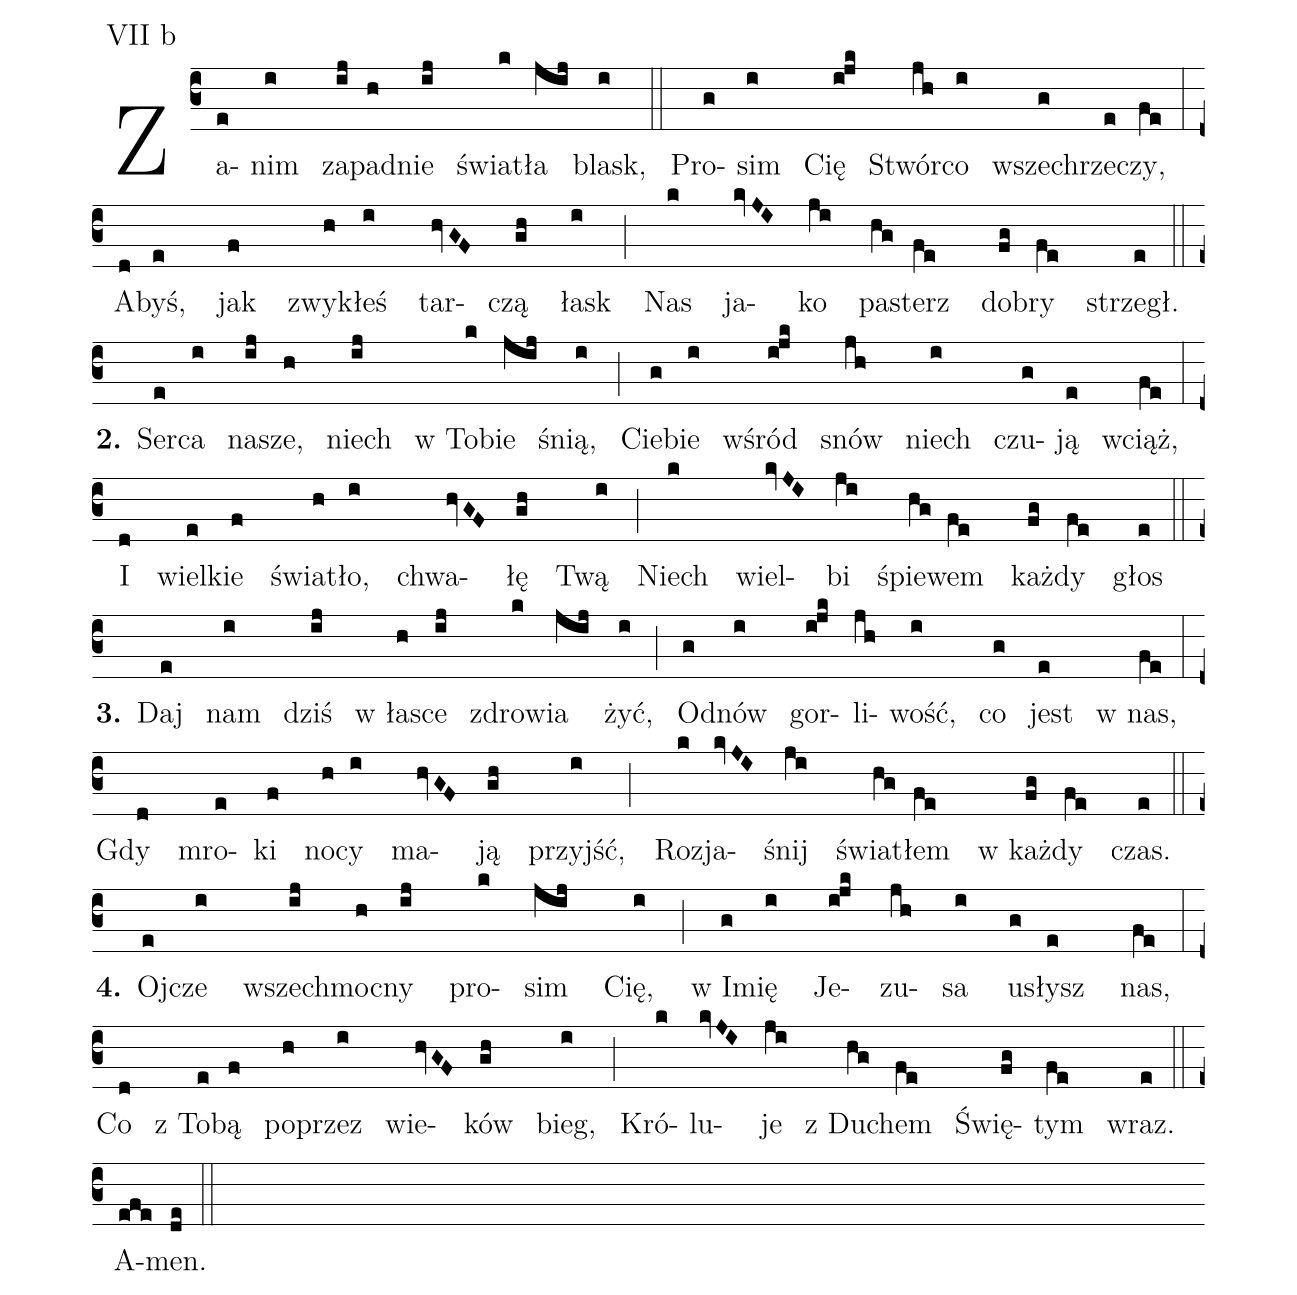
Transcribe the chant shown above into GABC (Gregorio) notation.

annotation: VII b;
%%
(c3)Za(e)nim(i) za(ij)pad(h)nie(ij) świa(k)tła(jij) blask,(i) (::)
Pro(g)sim(i) Cię(ijk) Stwór(jh)co(i) wszech(g)rze(e)czy,(fe) (:) (z)
A(d)byś,(e) jak(f) zwy(h)kłeś(i) tar(hvGF)czą(gh) łask(i) (;)
Nas(k) ja(kvJI)ko(ji) pa(hg)sterz(fe) do(fg)bry(fe) strzegł.(e) (::) (z)

<b>2. </b>Ser(e)ca(i) na(ij)sze,(h) niech(ij) w To(k)bie(jij) śnią,(i) (;)
Cie(g)bie(i) wśród(ijk) snów(jh) niech(i) czu(g)ją(e) wciąż,(fe) (:) (z)
I(d) wiel(e)kie(f) świa(h)tło,(i) chwa(hvGF)łę(gh) Twą(i) (;)
Niech(k) wiel(kvJI)bi(ji) śpie(hg)wem(fe) każ(fg)dy(fe) głos(e) (::) (z)

<b>3. </b>Daj(e) nam(i) dziś(ij) w ła(h)sce(ij) zdro(k)wia(jij) żyć,(i) (;)
Od(g)nów(i) gor(ijk)li(jh)wość,(i) co(g) jest(e) w nas,(fe) (:) (z)
Gdy(d) mro(e)ki(f) no(h)cy(i) ma(hvGF)ją(gh) przyjść,(i) (;)
Roz(k)ja(kvJI)śnij(ji) świa(hg)tłem(fe) w każ(fg)dy(fe) czas.(e) (::) (z)

<b>4. </b>Oj(e)cze(i) wszech(ij)moc(h)ny(ij) pro(k)sim(jij) Cię,(i) (;)
w I(g)mię(i) Je(ijk)zu(jh)sa(i) u(g)słysz(e) nas,(fe) (:) (z)
Co(d) z To(e)bą(f) po(h)przez(i) wie(hvGF)ków(gh) bieg,(i) (;)
Kró(k)lu(kvJI)je(ji) z Du(hg)chem(fe) Świę(fg)tym(fe) wraz.(e) (::) (z)
A(efe)men.(de) (::) (Z)
